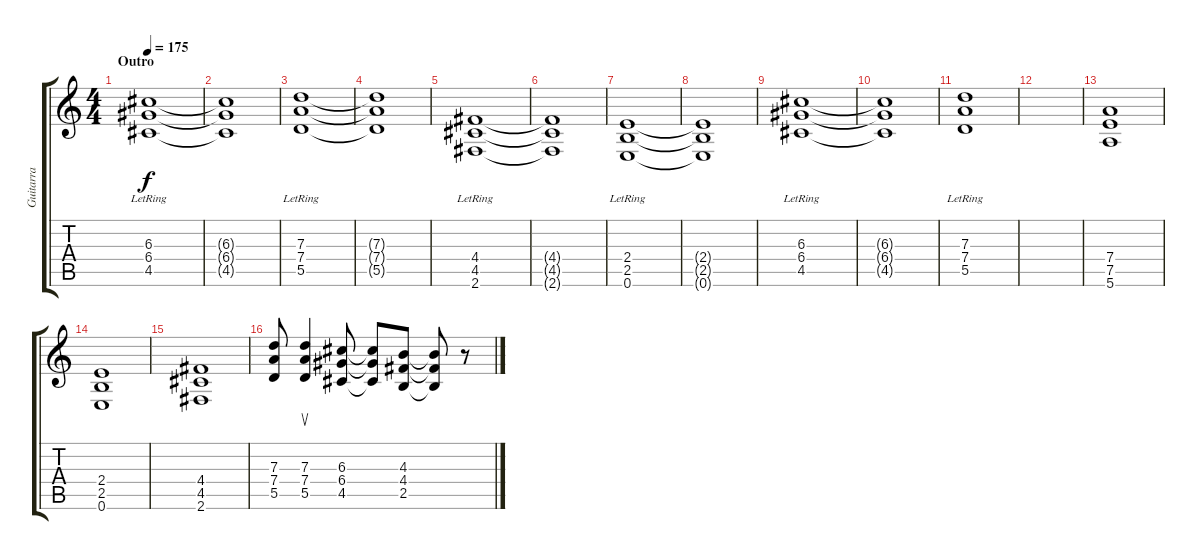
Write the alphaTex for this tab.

\track ("Guitarra" "Guitarra") {instrument distortionguitar}
\staff {score tabs}
\tuning (E4 B3 G3 D3 A2 E2) {hide}
\ts (4 4)
\section ("" "Outro")
\tempo 175
\clef g2
\ks c
(6.3{lr} 6.4{lr} 4.5{lr}).1{dy f} |
(6.3{t} 6.4{t} 4.5{t}).1 |
(7.3{lr} 7.4{lr} 5.5{lr}).1 |
(7.3{t} 7.4{t} 5.5{t}).1 |
(4.4{lr} 4.5{lr} 2.6{lr}).1 |
(4.4{t} 4.5{t} 2.6{t}).1 |
(2.4{lr} 2.5{lr} 0.6{lr}).1 |
(2.4{t} 2.5{t} 0.6{t}).1 |
(6.3{lr} 6.4{lr} 4.5{lr}).1 |
(6.3{t} 6.4{t} 4.5{t}).1 |
(7.3{lr} 7.4{lr} 5.5{lr}).1 |
|
(7.4 7.5 5.6).1 |
(2.4 2.5 0.6).1 |
(4.4 4.5 2.6).1 |
(7.3 7.4 5.5).8 (7.3 7.4 5.5).4{su} (6.3 6.4 4.5).8 (6.3{t} 6.4{t} 4.5{t}).8 (4.3 4.4 2.5).8 (4.3{t} 4.4{t} 2.5{t}).8 r.8
